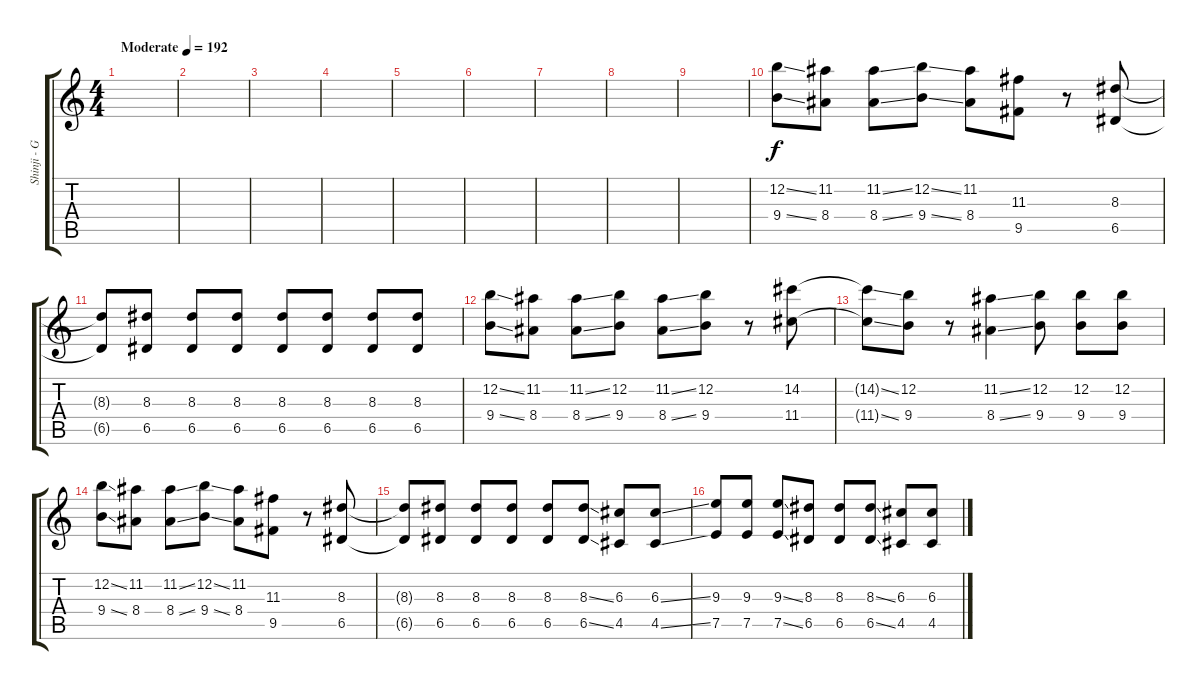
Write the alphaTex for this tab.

\track ("Shinji - Guitar 1 " "Shinji - G") {instrument distortionguitar}
\staff {score tabs}
\tuning (E4 B3 G3 D3 A2 E2) {hide}
\ts (4 4)
\tempo (192 "Moderate")
\clef g2
\ks c
|
|
|
|
|
|
|
|
|
(12.2{ss} 9.4{ss}).8 (11.2 8.4).8 (11.2{ss} 8.4{ss}).8 (12.2{ss} 9.4{ss}).8 (11.2 8.4).8 (11.3 9.5).8 r.8 (8.3 6.5).8 |
(8.3{t} 6.5{t}).8 (8.3 6.5).8 (8.3 6.5).8 (8.3 6.5).8 (8.3 6.5).8 (8.3 6.5).8 (8.3 6.5).8 (8.3 6.5).8 |
(12.2{ss} 9.4{ss}).8 (11.2 8.4).8 (11.2{ss} 8.4{ss}).8 (12.2 9.4).8 (11.2{ss} 8.4{ss}).8 (12.2 9.4).8 r.8 (14.2 11.4).8 |
(14.2{ss t} 11.4{ss t}).8 (12.2 9.4).8 r.8 (11.2{ss} 8.4{ss}).4 (12.2 9.4).8 (12.2 9.4).8 (12.2 9.4).8 |
(12.2{ss} 9.4{ss}).8 (11.2 8.4).8 (11.2{ss} 8.4{ss}).8 (12.2{ss} 9.4{ss}).8 (11.2 8.4).8 (11.3 9.5).8 r.8 (8.3 6.5).8 |
(8.3{t} 6.5{t}).8 (8.3 6.5).8 (8.3 6.5).8 (8.3 6.5).8 (8.3 6.5).8 (8.3{ss} 6.5{ss}).8 (6.3 4.5).8 (6.3{ss} 4.5{ss}).8 |
(9.3 7.5).8 (9.3 7.5).8 (9.3{ss} 7.5{ss}).8 (8.3 6.5).8 (8.3 6.5).8 (8.3{ss} 6.5{ss}).8 (6.3 4.5).8 (6.3{ss} 4.5{ss}).8
